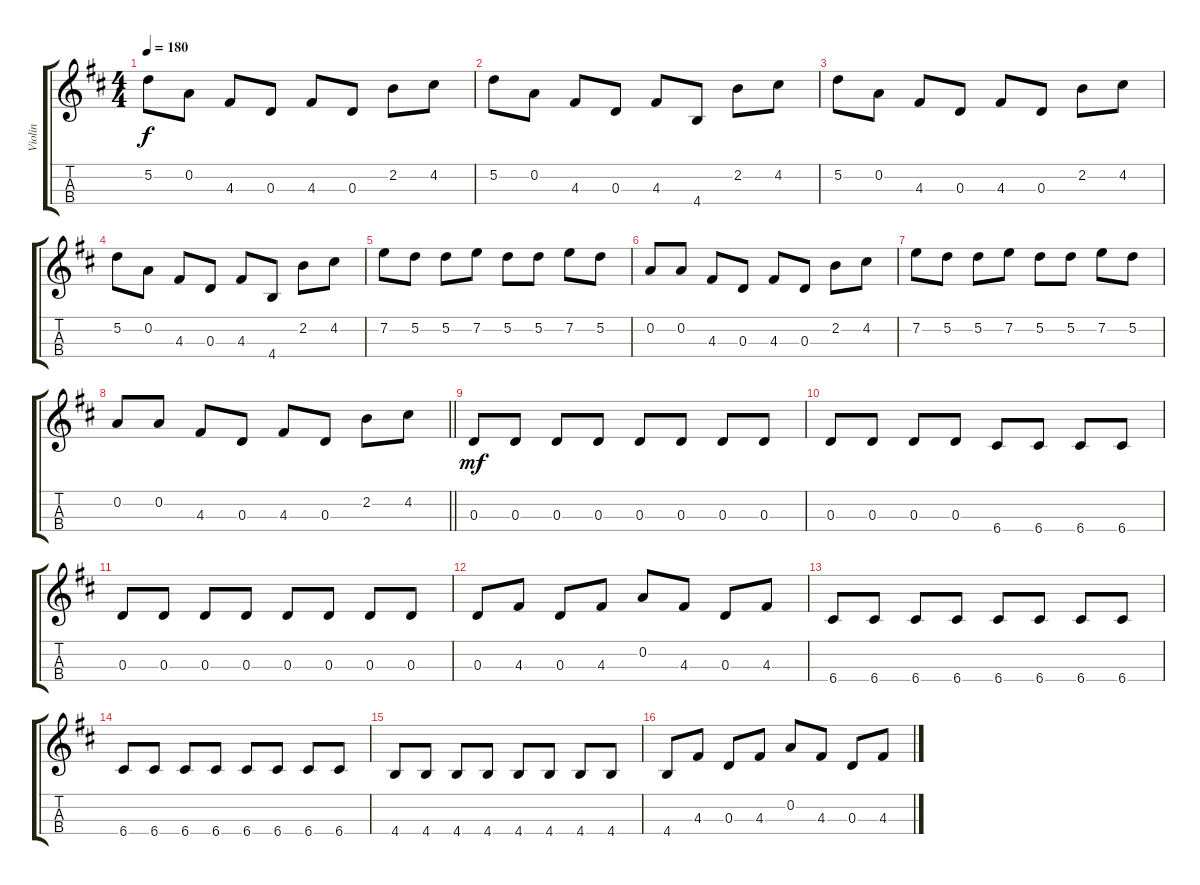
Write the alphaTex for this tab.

\track ("Violin" "Violin") {instrument violin}
\staff {score tabs}
\tuning (E5 A4 D4 G3) {hide}
\ts (4 4)
\tempo 180
\clef g2
\ks d
5.2.8{dy f} 0.2.8 4.3.8 0.3.8 4.3.8 0.3.8 2.2.8 4.2.8 |
5.2.8 0.2.8 4.3.8 0.3.8 4.3.8 4.4.8 2.2.8 4.2.8 |
5.2.8 0.2.8 4.3.8 0.3.8 4.3.8 0.3.8 2.2.8 4.2.8 |
5.2.8 0.2.8 4.3.8 0.3.8 4.3.8 4.4.8 2.2.8 4.2.8 |
7.2.8 5.2.8 5.2.8 7.2.8 5.2.8 5.2.8 7.2.8 5.2.8 |
0.2.8 0.2.8 4.3.8 0.3.8 4.3.8 0.3.8 2.2.8 4.2.8 |
7.2.8 5.2.8 5.2.8 7.2.8 5.2.8 5.2.8 7.2.8 5.2.8 |
\barLineRight lightlight
0.2.8 0.2.8 4.3.8 0.3.8 4.3.8 0.3.8 2.2.8 4.2.8 |
0.3.8{dy mf} 0.3.8 0.3.8 0.3.8 0.3.8 0.3.8 0.3.8 0.3.8 |
0.3.8 0.3.8 0.3.8 0.3.8 6.4.8 6.4.8 6.4.8 6.4.8 |
0.3.8 0.3.8 0.3.8 0.3.8 0.3.8 0.3.8 0.3.8 0.3.8 |
0.3.8 4.3.8 0.3.8 4.3.8 0.2.8 4.3.8 0.3.8 4.3.8 |
6.4.8 6.4.8 6.4.8 6.4.8 6.4.8 6.4.8 6.4.8 6.4.8 |
6.4.8 6.4.8 6.4.8 6.4.8 6.4.8 6.4.8 6.4.8 6.4.8 |
4.4.8 4.4.8 4.4.8 4.4.8 4.4.8 4.4.8 4.4.8 4.4.8 |
4.4.8 4.3.8 0.3.8 4.3.8 0.2.8 4.3.8 0.3.8 4.3.8
